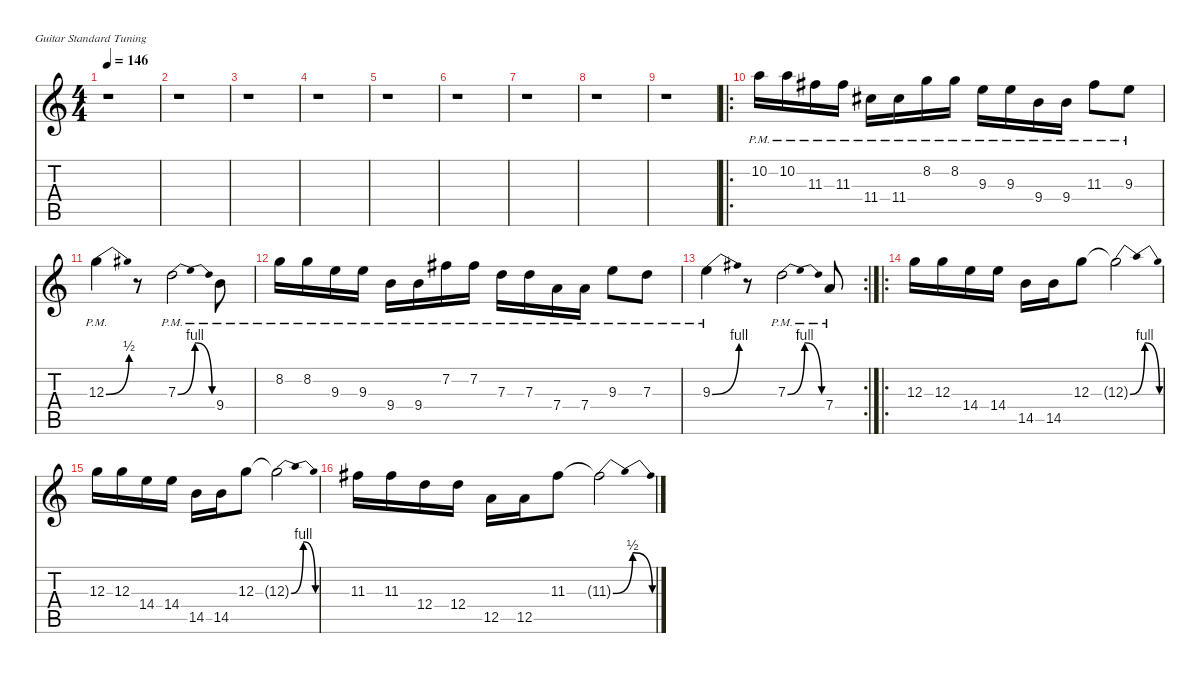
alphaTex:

\defaultSystemsLayout 4
\hideDynamics
\bracketExtendMode nobrackets
\singleTrackTrackNamePolicy hidden
\multiTrackTrackNamePolicy hidden
\firstSystemTrackNameMode fullname
\firstSystemTrackNameOrientation horizontal
\otherSystemsTrackNameOrientation horizontal
\track ("Guitar 3" "od.guit.") {instrument overdrivenguitar}
\staff {score tabs}
\tuning (E4 B3 G3 D3 A2 E2)
\ts (4 4)
\tempo 146
\clef g2
\ks c
r.1{dy f beam Down} |
r.1{beam Down} |
r.1{beam Down} |
r.1{beam Down} |
r.1{beam Down} |
r.1{beam Down} |
r.1{beam Down} |
r.1{beam Down} |
r.1{beam Down} |
\ro
10.2{pm}.16{beam Down} 10.2{pm}.16{beam Down} 11.3{pm acc #}.16{beam Down} 11.3{pm acc #}.16{beam Down} 11.4{pm acc #}.16{beam Down} 11.4{pm acc #}.16{beam Down} 8.2{pm}.16{beam Down} 8.2{pm}.16{beam Down} 9.3{pm}.16{beam Down} 9.3{pm}.16{beam Down} 9.4{pm}.16{beam Down} 9.4{pm}.16{beam Down} 11.3{pm acc #}.8{beam Down} 9.3{pm}.8{beam Down} |
12.3{be (bend 0 0 15 2) pm}.4{beam Down} r.8{beam Down} 7.3{be (bendrelease 0 0 9.999999599999999 4 45 4 60 0) pm}.2{beam Down} 9.4{pm}.8{beam Down} |
8.2{pm}.16{beam Down} 8.2{pm}.16{beam Down} 9.3{pm}.16{beam Down} 9.3{pm}.16{beam Down} 9.4{pm}.16{beam Down} 9.4{pm}.16{beam Down} 7.2{pm acc #}.16{beam Down} 7.2{pm acc #}.16{beam Down} 7.3{pm}.16{beam Down} 7.3{pm}.16{beam Down} 7.4{pm}.16{beam Down} 7.4{pm}.16{beam Down} 9.3{pm}.8{beam Down} 7.3{pm}.8{beam Down} |
\rc 2
9.3{be (bend 0 0 15 4) pm}.4{beam Down} r.8{beam Down} 7.3{be (bendrelease 0 0 9.999999599999999 4 45.999998399999996 4 60 0) pm}.2{beam Down} 7.4{pm}.8{beam Up} |
\ro
12.3.16{beam Down} 12.3.16{beam Down} 14.4.16{beam Down} 14.4.16{beam Down} 14.5.16{beam Down} 14.5.16{beam Down} 12.3.8{beam Down} 12.3{be (bendrelease 0 0 9.999999599999999 4 19.999999199999998 4 30 0) t}.2{beam Down} |
12.3.16{beam Down} 12.3.16{beam Down} 14.4.16{beam Down} 14.4.16{beam Down} 14.5.16{beam Down} 14.5.16{beam Down} 12.3.8{beam Down} 12.3{be (bendrelease 0 0 9.999999599999999 4 19.999999199999998 4 30 0) t}.2{beam Down} |
11.3{acc #}.16{beam Down} 11.3{acc #}.16{beam Down} 12.4.16{beam Down} 12.4.16{beam Down} 12.5.16{beam Down} 12.5.16{beam Down} 11.3{acc #}.8{beam Down} 11.3{be (bendrelease 0 0 9.999999599999999 2 19.999999199999998 2 30 0) t acc #}.2{beam Down}
